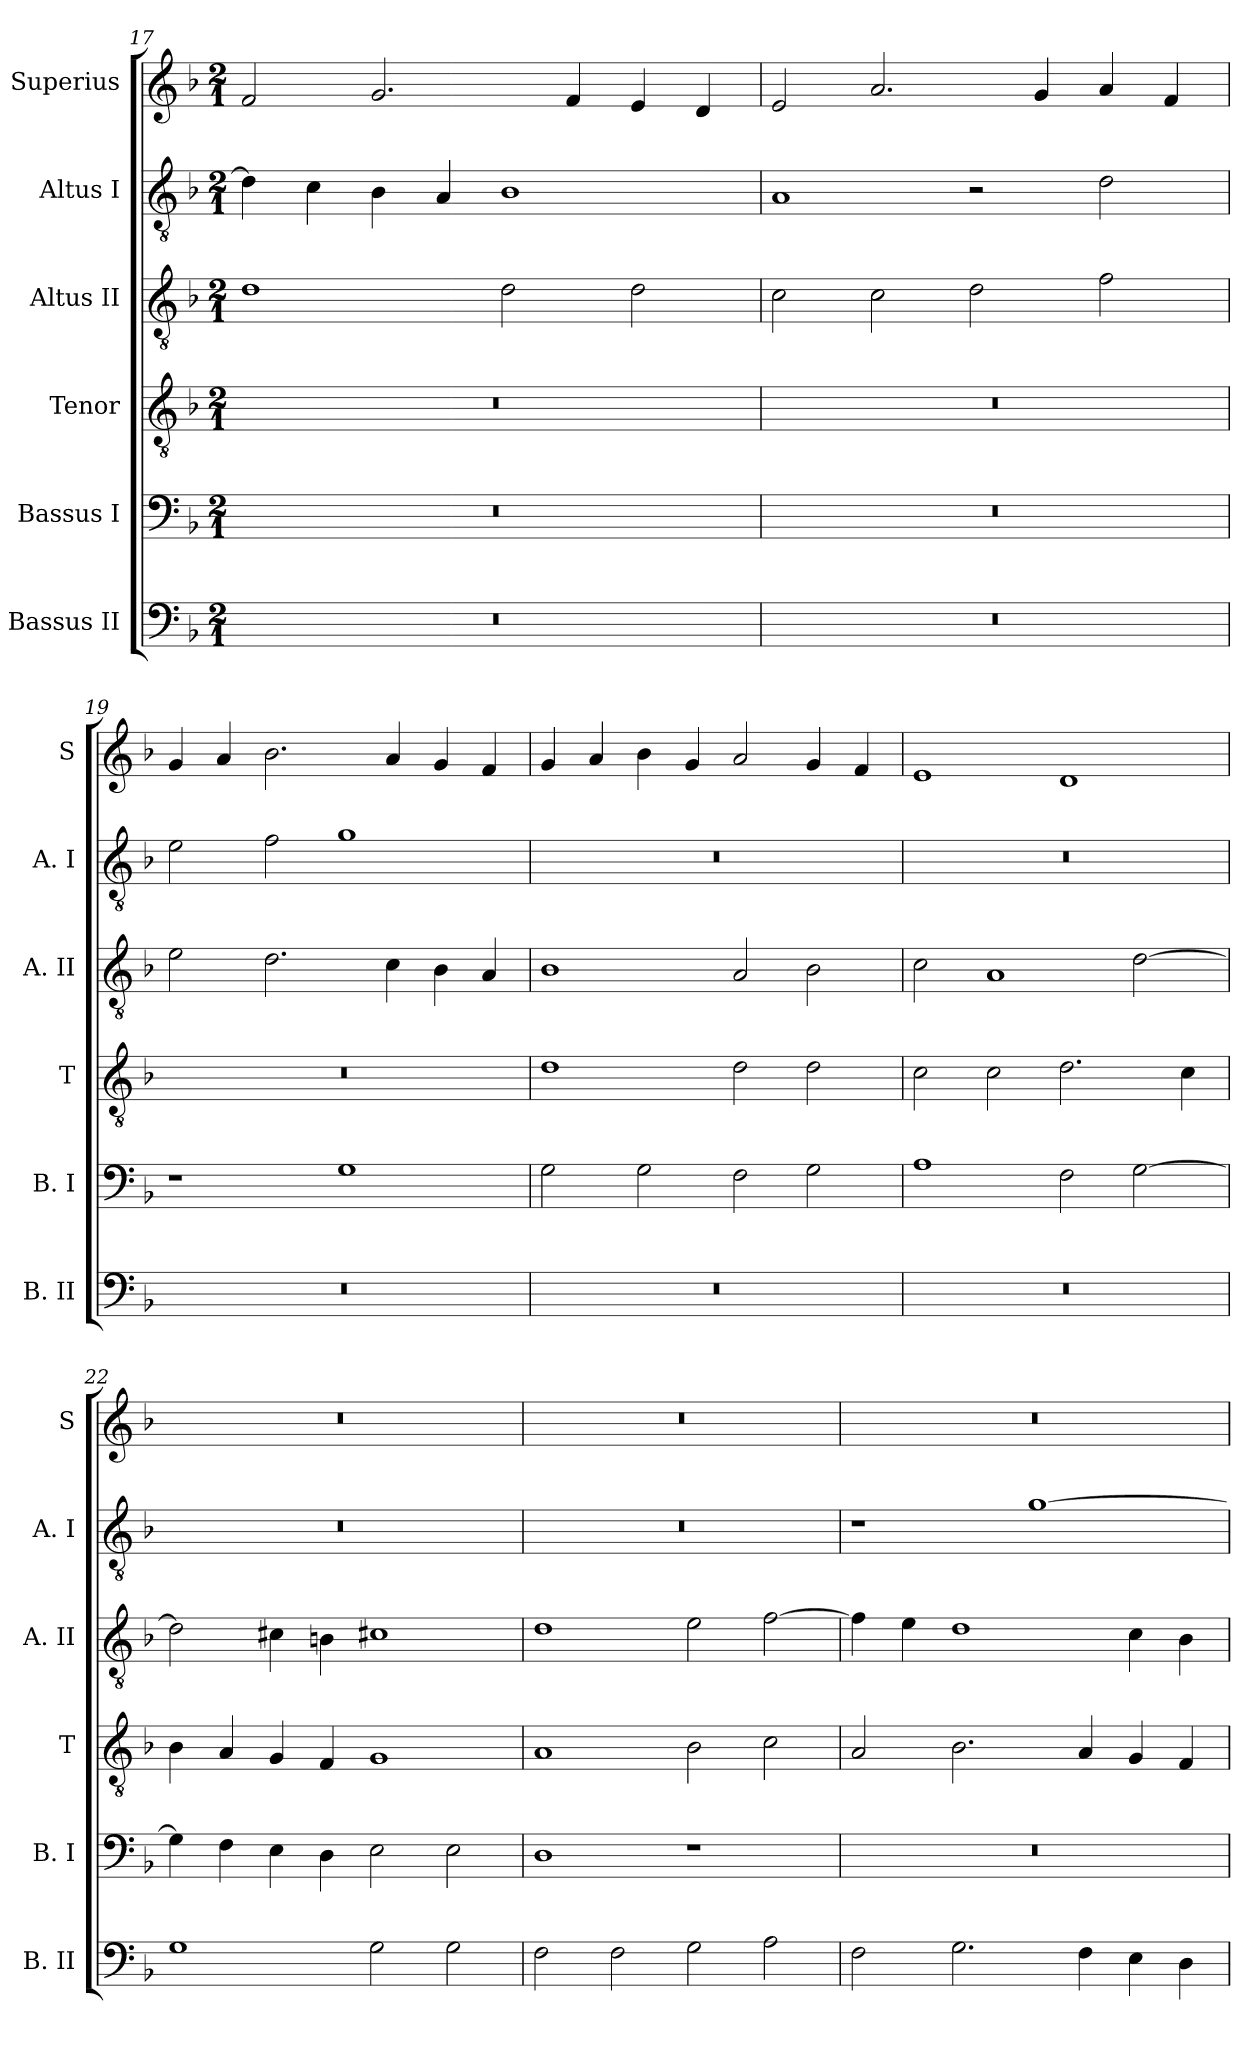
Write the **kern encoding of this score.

**kern	**kern	**kern	**kern	**kern	**kern
*part6	*part5	*part4	*part3	*part2	*part1
*staff6	*staff5	*staff4	*staff3	*staff2	*staff1
*I"Bassus II	*I"Bassus I	*I"Tenor	*I"Altus II	*I"Altus I	*I"Superius
*I'B. II	*I'B. I	*I'T	*I'A. II	*I'A. I	*I'S
*clefF4	*clefF4	*clefGv2	*clefGv2	*clefGv2	*clefG2
*k[b-]	*k[b-]	*k[b-]	*k[b-]	*k[b-]	*k[b-]
*F:	*F:	*F:	*F:	*F:	*F:
*M2/1	*M2/1	*M2/1	*M2/1	*M2/1	*M2/1
=17	=17	=17	=17	=17	=17
0r	0r	0r	1d	4d]	2f
.	.	.	.	4c	.
.	.	.	.	4B-	2.g
.	.	.	.	4A	.
.	.	.	2d	1B-	.
.	.	.	.	.	4f
.	.	.	2d	.	4e
.	.	.	.	.	4d
=18	=18	=18	=18	=18	=18
0r	0r	0r	2c	1A	2e
.	.	.	2c	.	2.a
.	.	.	2d	2r	.
.	.	.	.	.	4g
.	.	.	2f	2d	4a
.	.	.	.	.	4f
=19	=19	=19	=19	=19	=19
0r	1r	0r	2e	2e	4g
.	.	.	.	.	4a
.	.	.	2.d	2f	2.b-
.	1G	.	.	1g	.
.	.	.	4c	.	4a
.	.	.	4B-	.	4g
.	.	.	4A	.	4f
=20	=20	=20	=20	=20	=20
0r	2G	1d	1B-	0r	4g
.	.	.	.	.	4a
.	2G	.	.	.	4b-
.	.	.	.	.	4g
.	2F	2d	2A	.	2a
.	2G	2d	2B-	.	4g
.	.	.	.	.	4f
=21	=21	=21	=21	=21	=21
0r	1A	2c	2c	0r	1e
.	.	2c	1A	.	.
.	2F	2.d	.	.	1d
.	[2G	.	[2d	.	.
.	.	4c	.	.	.
=22	=22	=22	=22	=22	=22
1G	4G]	4B-	2d]	0r	0r
.	4F	4A	.	.	.
.	4E	4G	4c#X	.	.
.	4D	4F	4Bn	.	.
2G	2E	1G	1c#X	.	.
2G	2E	.	.	.	.
=23	=23	=23	=23	=23	=23
2F	1D	1A	1d	0r	0r
2F	.	.	.	.	.
2G	1r	2B-	2e	.	.
2A	.	2c	[2f	.	.
=24	=24	=24	=24	=24	=24
2F	0r	2A	4f]	1r	0r
.	.	.	4e	.	.
2.G	.	2.B-	1d	.	.
.	.	.	.	[1g	.
4F	.	4A	.	.	.
4E	.	4G	4c	.	.
4D	.	4F	4B-	.	.
=	=	=	=	=	=
*-	*-	*-	*-	*-	*-
